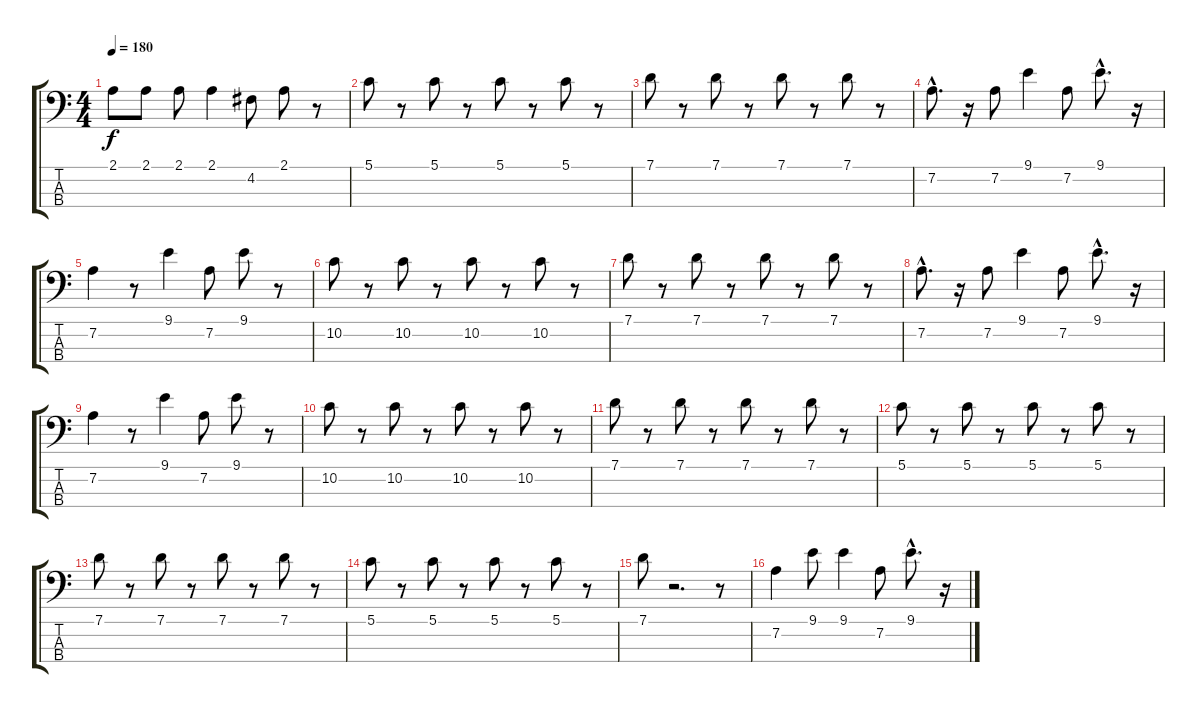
\track "" {instrument electricbassfinger}
\staff {score tabs}
\tuning (G2 D2 A1 E1) {hide}
\ts (4 4)
\tempo 180
\clef f4
\ks c
2.1.8{dy f} 2.1.8 2.1.8 2.1.4 4.2.8 2.1.8 r.8 |
5.1.8 r.8 5.1.8 r.8 5.1.8 r.8 5.1.8 r.8 |
7.1.8 r.8 7.1.8 r.8 7.1.8 r.8 7.1.8 r.8 |
7.2{hac}.8{d} r.16 7.2.8 9.1.4 7.2.8 9.1{hac}.8{d} r.16 |
7.2.4 r.8 9.1.4 7.2.8 9.1.8 r.8 |
10.2.8 r.8 10.2.8 r.8 10.2.8 r.8 10.2.8 r.8 |
7.1.8 r.8 7.1.8 r.8 7.1.8 r.8 7.1.8 r.8 |
7.2{hac}.8{d} r.16 7.2.8 9.1.4 7.2.8 9.1{hac}.8{d} r.16 |
7.2.4 r.8 9.1.4 7.2.8 9.1.8 r.8 |
10.2.8 r.8 10.2.8 r.8 10.2.8 r.8 10.2.8 r.8 |
7.1.8 r.8 7.1.8 r.8 7.1.8 r.8 7.1.8 r.8 |
5.1.8 r.8 5.1.8 r.8 5.1.8 r.8 5.1.8 r.8 |
7.1.8 r.8 7.1.8 r.8 7.1.8 r.8 7.1.8 r.8 |
5.1.8 r.8 5.1.8 r.8 5.1.8 r.8 5.1.8 r.8 |
7.1.8 r.2{d} r.8 |
7.2.4 9.1.8 9.1.4 7.2.8 9.1{hac}.8{d} r.16
